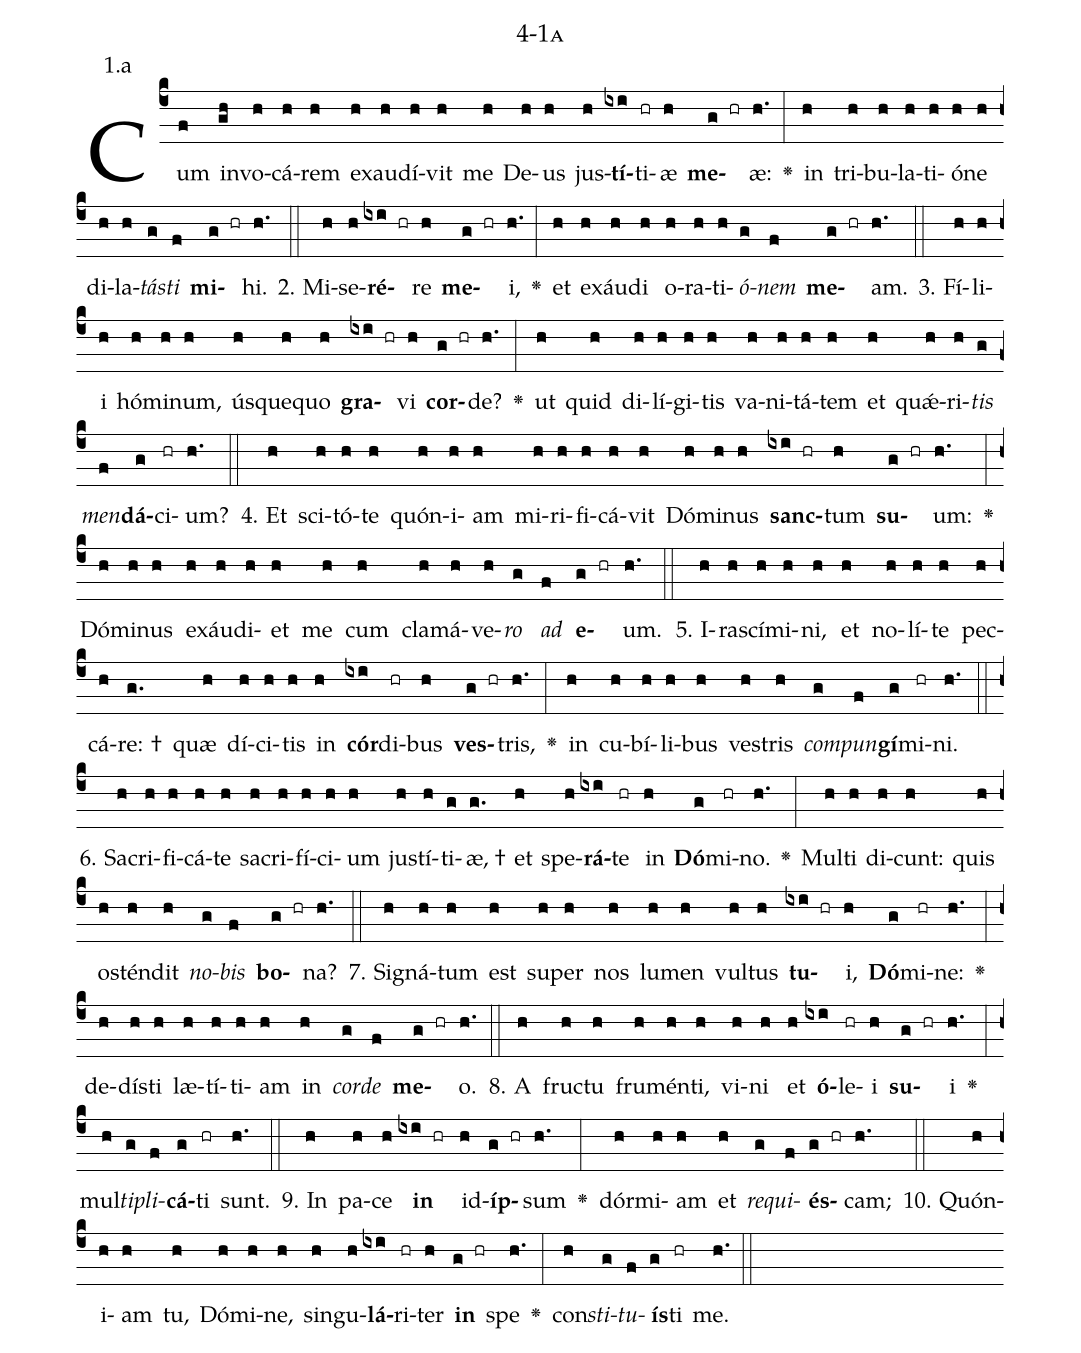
name: 4-1a;
annotation: 1.a;
%%
(c4)Cum(f) in(gh)vo(h)cá(h)rem(h) ex(h)au(h)dí(h)vit(h) me(h) De(h)us(h) jus(h)<b>tí</b>(ixi)ti(hr)æ(h) <b>me</b>(g hr)æ:(h.) <v>\greheightstar</v>(:) in(h) tri(h)bu(h)la(h)ti(h)ó(h)ne(h) di(h)la(h)<i>tás</i>(g)<i>ti</i>(f) <b>mi</b>(g hr)hi.(h.) (::)
2. Mi(h)se(h)<b>ré</b>(ixi hr)re(h) <b>me</b>(g hr)i,(h.) <v>\greheightstar</v>(:) et(h) ex(h)áu(h)di(h) o(h)ra(h)ti(h)<i>ó</i>(g)<i>nem</i>(f) <b>me</b>(g hr)am.(h.) (::)
3. Fí(h)li(h)i(h) hó(h)mi(h)num,(h) ús(h)que(h)quo(h) <b>gra</b>(ixi hr)vi(h) <b>cor</b>(g hr)de?(h.) <v>\greheightstar</v>(:) ut(h) quid(h) di(h)lí(h)gi(h)tis(h) va(h)ni(h)tá(h)tem(h) et(h) quǽ(h)ri(h)<i>tis</i>(g) <i>men</i>(f)<b>dá</b>(g)ci(hr)um?(h.) (::)
4. Et(h) sci(h)tó(h)te(h) quón(h)i(h)am(h) mi(h)ri(h)fi(h)cá(h)vit(h) Dó(h)mi(h)nus(h) <b>sanc</b>(ixi hr)tum(h) <b>su</b>(g hr)um:(h.) <v>\greheightstar</v>(:) Dó(h)mi(h)nus(h) ex(h)áu(h)di(h)et(h) me(h) cum(h) cla(h)má(h)ve(h)<i>ro</i>(g) <i>ad</i>(f) <b>e</b>(g hr)um.(h.) (::)
5. I(h)ra(h)scí(h)mi(h)ni,(h) et(h) no(h)lí(h)te(h) pec(h)cá(h)re: †(g.) quæ(h) dí(h)ci(h)tis(h) in(h) <b>cór</b>(ixi)di(hr)bus(h) <b>ves</b>(g hr)tris,(h.) <v>\greheightstar</v>(:) in(h) cu(h)bí(h)li(h)bus(h) ves(h)tris(h) <i>com</i>(g)<i>pun</i>(f)<b>gí</b>(g)mi(hr)ni.(h.) (::)
6. Sa(h)cri(h)fi(h)cá(h)te(h) sa(h)cri(h)fí(h)ci(h)um(h) jus(h)tí(h)ti(g)æ, †(g.) et(h) spe(h)<b>rá</b>(ixi)te(hr) in(h) <b>Dó</b>(g)mi(hr)no.(h.) <v>\greheightstar</v>(:) Mul(h)ti(h) di(h)cunt:(h) quis(h) os(h)tén(h)dit(h) <i>no</i>(g)<i>bis</i>(f) <b>bo</b>(g hr)na?(h.) (::)
7. Si(h)gná(h)tum(h) est(h) su(h)per(h) nos(h) lu(h)men(h) vul(h)tus(h) <b>tu</b>(ixi hr)i,(h) <b>Dó</b>(g)mi(hr)ne:(h.) <v>\greheightstar</v>(:) de(h)dís(h)ti(h) læ(h)tí(h)ti(h)am(h) in(h) <i>cor</i>(g)<i>de</i>(f) <b>me</b>(g hr)o.(h.) (::)
8. A(h) fruc(h)tu(h) fru(h)mén(h)ti,(h) vi(h)ni(h) et(h) <b>ó</b>(ixi)le(hr)i(h) <b>su</b>(g hr)i(h.) <v>\greheightstar</v>(:) mul(h)<i>ti</i>(g)<i>pli</i>(f)<b>cá</b>(g)ti(hr) sunt.(h.) (::)
9. In(h) pa(h)ce(h) <b>in</b>(ixi hr) id(h)<b>íp</b>(g hr)sum(h.) <v>\greheightstar</v>(:) dór(h)mi(h)am(h) et(h) <i>re</i>(g)<i>qui</i>(f)<b>és</b>(g hr)cam;(h.) (::)
10. Quón(h)i(h)am(h) tu,(h) Dó(h)mi(h)ne,(h) sin(h)gu(h)<b>lá</b>(ixi)ri(hr)ter(h) <b>in</b>(g hr) spe(h.) <v>\greheightstar</v>(:) con(h)<i>sti</i>(g)<i>tu</i>(f)<b>ís</b>(g)ti(hr) me.(h.) (::)
